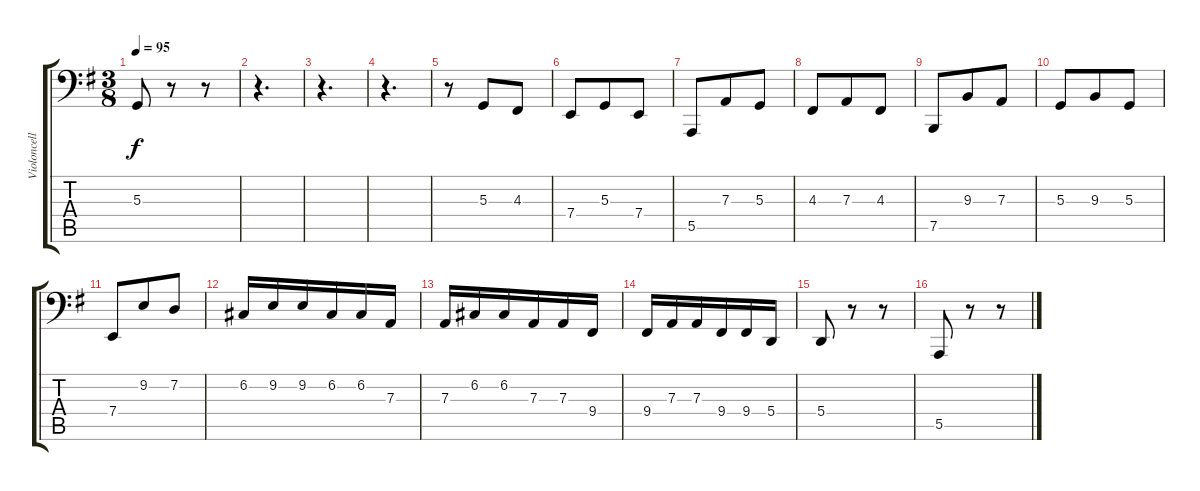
\track ("Violoncello" "Violoncell") {instrument cello}
\staff {score tabs}
\tuning (C3 G2 D2 A1 E1 B0) {hide}
\ts (3 8)
\tempo 95
\clef f4
\ks g
5.3.8{dy f} r.8 r.8 |
r.4{d} |
r.4{d} |
r.4{d} |
r.8{beam split} 5.3.8{beam merge} 4.3.8 |
7.4.8 5.3.8 7.4.8 |
5.5.8 7.3.8 5.3.8 |
4.3.8 7.3.8 4.3.8 |
7.5.8 9.3.8 7.3.8 |
5.3.8 9.3.8 5.3.8 |
7.4.8 9.2.8 7.2.8 |
6.2.16 9.2.16{beam merge} 9.2.16 6.2.16{beam merge} 6.2.16 7.3.16 |
7.3.16 6.2.16{beam merge} 6.2.16 7.3.16{beam merge} 7.3.16 9.4.16 |
9.4.16 7.3.16{beam merge} 7.3.16 9.4.16{beam merge} 9.4.16 5.4.16 |
5.4.8 r.8 r.8 |
5.5.8 r.8 r.8
